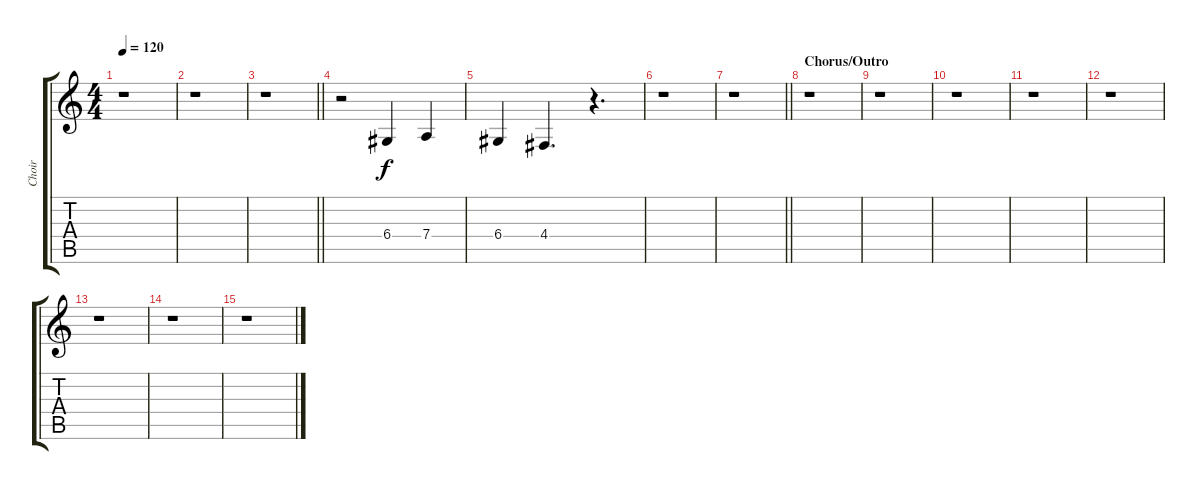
\track ("Choir" "Choir") {instrument choiraahs}
\staff {score tabs}
\tuning (E4 B3 G3 D3 A2 E2) {hide}
\ts (4 4)
\tempo 120
\clef g2
\ks c
r.1{dy f} |
r.1 |
\barLineRight lightlight
r.1 |
r.2 6.4.4 7.4.4 |
6.4.4 4.4.4{d} r.4{d} |
r.1 |
\barLineRight lightlight
r.1 |
\section ("" "Chorus/Outro")
r.1 |
r.1 |
r.1 |
r.1 |
r.1 |
r.1 |
r.1 |
r.1
